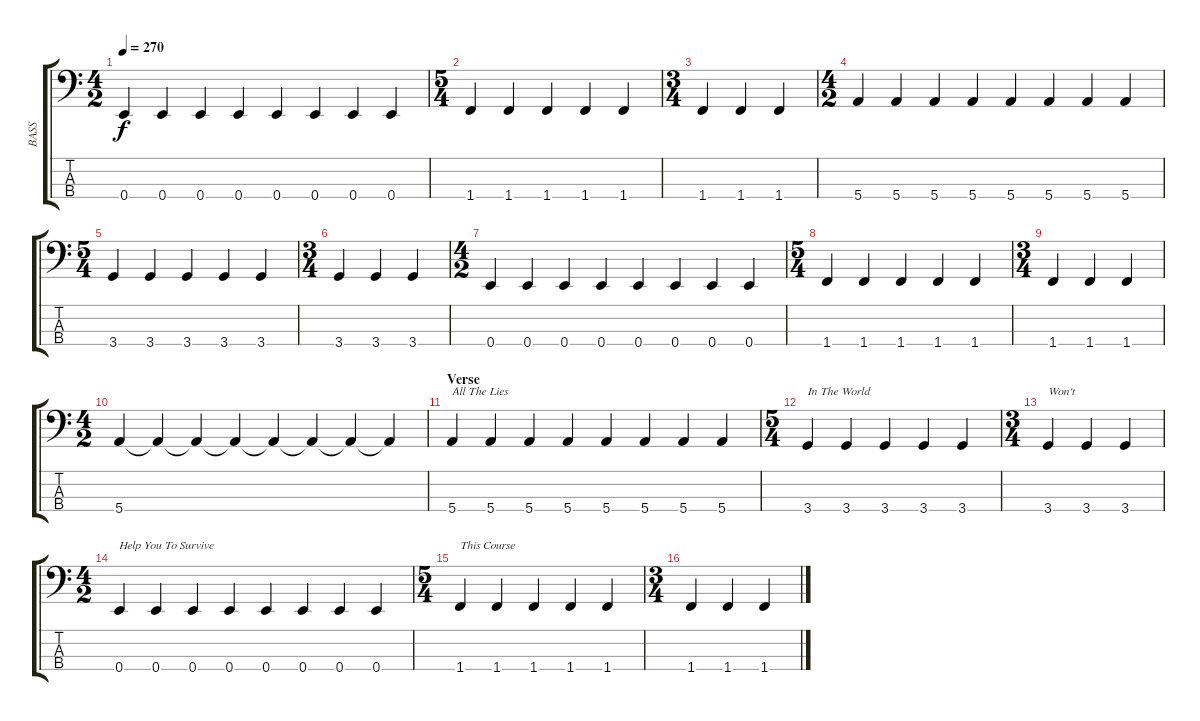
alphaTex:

\track ("BASS" "BASS") {instrument electricbassfinger}
\staff {score tabs}
\tuning (G2 D2 A1 E1) {hide}
\ts (4 2)
\tempo 270
\clef f4
\ks c
0.4.4{dy f} 0.4.4 0.4.4 0.4.4 0.4.4 0.4.4 0.4.4 0.4.4 |
\ts (5 4)
1.4.4 1.4.4 1.4.4 1.4.4 1.4.4 |
\ts (3 4)
1.4.4 1.4.4 1.4.4 |
\ts (4 2)
5.4.4 5.4.4 5.4.4 5.4.4 5.4.4 5.4.4 5.4.4 5.4.4 |
\ts (5 4)
3.4.4 3.4.4 3.4.4 3.4.4 3.4.4 |
\ts (3 4)
3.4.4 3.4.4 3.4.4 |
\ts (4 2)
0.4.4 0.4.4 0.4.4 0.4.4 0.4.4 0.4.4 0.4.4 0.4.4 |
\ts (5 4)
1.4.4 1.4.4 1.4.4 1.4.4 1.4.4 |
\ts (3 4)
1.4.4 1.4.4 1.4.4 |
\ts (4 2)
5.4.4 5.4{t}.4 5.4{t}.4 5.4{t}.4 5.4{t}.4 5.4{t}.4 5.4{t}.4 5.4{t}.4 |
\section ("" "Verse")
5.4.4{txt "All The Lies "} 5.4.4 5.4.4 5.4.4 5.4.4 5.4.4 5.4.4 5.4.4 |
\ts (5 4)
3.4.4{txt "In The World"} 3.4.4 3.4.4 3.4.4 3.4.4 |
\ts (3 4)
3.4.4{txt "Won't"} 3.4.4 3.4.4 |
\ts (4 2)
0.4.4{txt "Help You To Survive "} 0.4.4 0.4.4 0.4.4 0.4.4 0.4.4 0.4.4 0.4.4 |
\ts (5 4)
1.4.4{txt "This Course"} 1.4.4 1.4.4 1.4.4 1.4.4 |
\ts (3 4)
1.4.4 1.4.4 1.4.4
